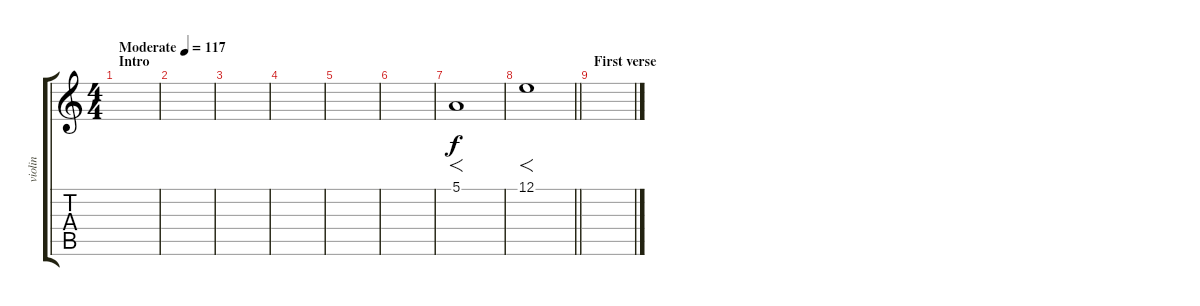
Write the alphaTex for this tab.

\track ("violin" "violin") {instrument violin}
\staff {score tabs}
\tuning (E4 B3 G3 D3 A2 E2) {hide}
\ts (4 4)
\section ("" "Intro")
\tempo (117 "Moderate")
\clef g2
\ks c
|
|
|
|
|
|
5.1.1{f} |
\barLineRight lightlight
12.1.1{f} |
\section ("" "First verse")
